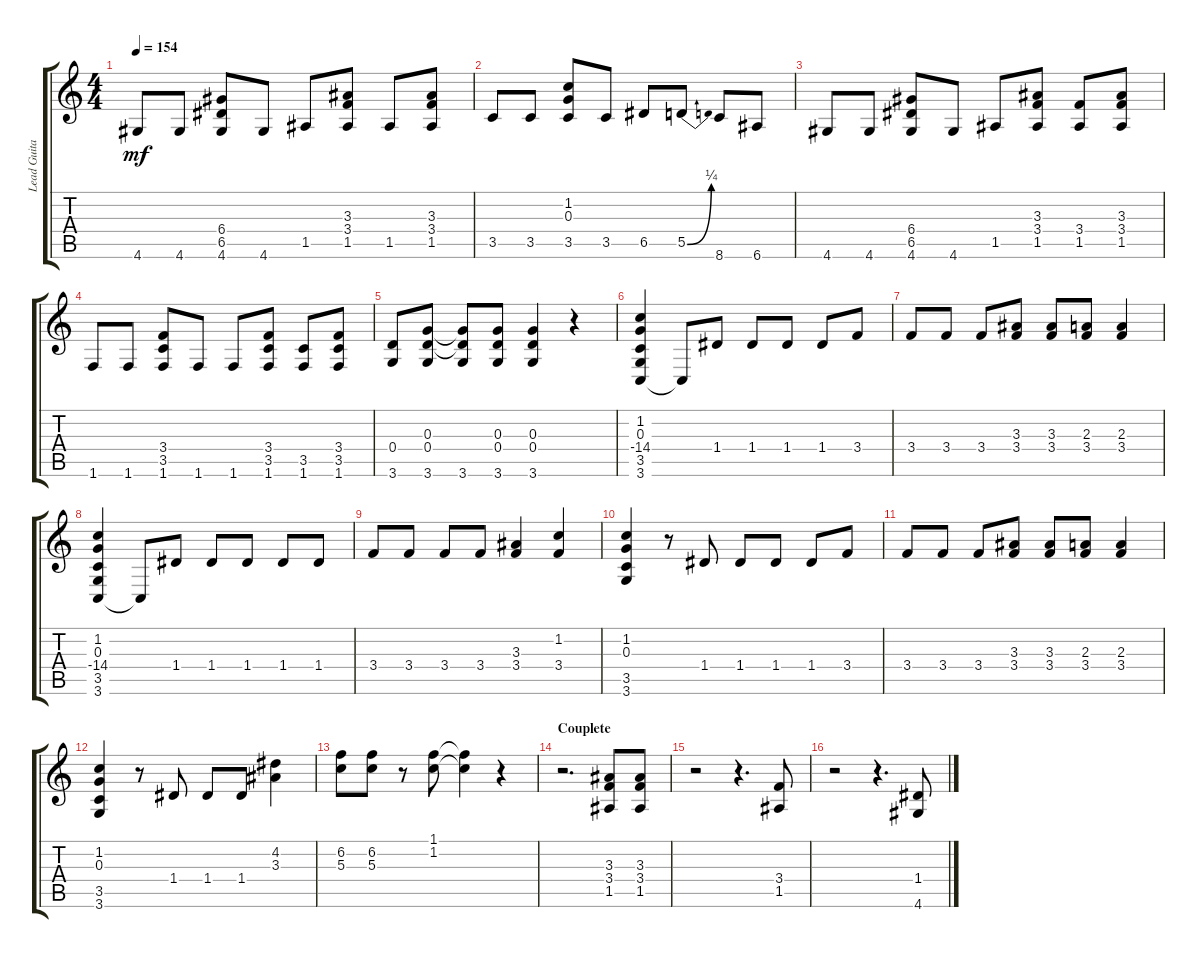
\track ("Lead Guitar" "Lead Guita") {instrument distortionguitar}
\staff {score tabs}
\tuning (E4 B3 G3 D3 A2 E2) {hide}
\ts (4 4)
\tempo 154
\clef g2
\ks c
4.6.8{dy mf} 4.6.8 (6.4 6.5 4.6).8 4.6.8 1.5.8 (3.3 3.4 1.5).8 1.5.8 (3.3 3.4 1.5).8 |
3.5.8 3.5.8 (1.2 0.3 3.5).8 3.5.8 6.5.8 5.5{be (bend 0 0 60 1)}.8 8.6.8 6.6.8 |
4.6.8 4.6.8 (6.4 6.5 4.6).8 4.6.8 1.5.8 (3.3 3.4 1.5).8 (3.4 1.5).8 (3.3 3.4 1.5).8 |
1.6.8 1.6.8 (3.4 3.5 1.6).8 1.6.8 1.6.8 (3.4 3.5 1.6).8 (3.5 1.6).8 (3.4 3.5 1.6).8 |
(0.4 3.6).8 (0.3 0.4 3.6).8 (0.3{t} 0.4{t} 3.6).8 (0.3 0.4 3.6).8 (0.3 0.4 3.6).4 r.4 |
(1.2 0.3 -14.4 3.5 3.6).4 -14.4{t}.8 1.4.8 1.4.8 1.4.8 1.4.8 3.4.8 |
3.4.8 3.4.8 3.4.8 (3.3 3.4).8 (3.3 3.4).8 (2.3 3.4).8 (2.3 3.4).4 |
(1.2 0.3 -14.4 3.5 3.6).4 -14.4{t}.8 1.4.8 1.4.8 1.4.8 1.4.8 1.4.8 |
3.4.8 3.4.8 3.4.8 3.4.8 (3.3 3.4).4 (1.2 3.4).4 |
(1.2 0.3 3.5 3.6).4 r.8 1.4.8 1.4.8 1.4.8 1.4.8 3.4.8 |
3.4.8 3.4.8 3.4.8 (3.3 3.4).8 (3.3 3.4).8 (2.3 3.4).8 (2.3 3.4).4 |
(1.2 0.3 3.5 3.6).4 r.8 1.4.8 1.4.8 1.4.8 (4.2 3.3).4 |
(6.2 5.3).8 (6.2 5.3).8 r.8 (1.1 1.2).8 (1.1{t} 1.2{t}).4 r.4 |
\section ("" "Couplete")
r.2{d} (3.3 3.4 1.5).8 (3.3 3.4 1.5).8 |
r.2 r.4{d} (3.4 1.5).8 |
r.2 r.4{d} (1.4 4.6).8
